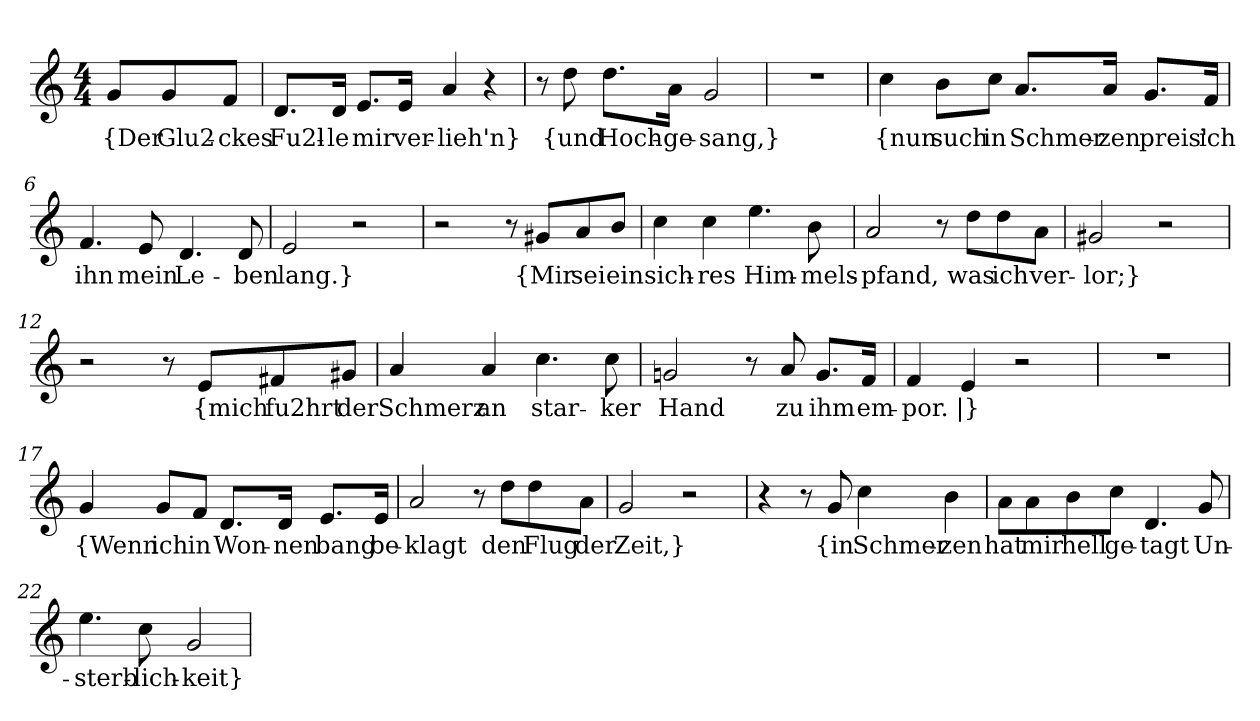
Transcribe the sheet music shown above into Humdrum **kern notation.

**kern	**text
*part1	*part1
*staff1	*staff1
*clefG2	*
*k[]	*
*M4/4	*
=1	=1
!	!LO:LY:b
8g/L	{Der
!	!LO:LY:b
8g/	Glu2-
!	!LO:LY:b
8f/J	ckes
=2	=2
!	!LO:LY:b
8.d/L	Fu2l-
!	!LO:LY:b
16d/Jk	-le
!	!LO:LY:b
8.e/L	mir
!	!LO:LY:b
16e/Jk	ver-
!	!LO:LY:b
4a/	-lieh'n}
4r	.
=3	=3
8r	.
!	!LO:LY:b
8dd\	{und
!	!LO:LY:b
8.dd\L	Hoch-
!	!LO:LY:b
16a\Jk	-ge-
!	!LO:LY:b
2g/	-sang,}
=4	=4
1r	.
!!LO:LB:g=z
=5	=5
!	!LO:LY:b
4cc\	{nun
!	!LO:LY:b
8b\L	such
!	!LO:LY:b
8cc\J	in
!	!LO:LY:b
8.a/L	Schmer-
!	!LO:LY:b
16a/Jk	-zen
!	!LO:LY:b
8.g/L	preis'
!	!LO:LY:b
16f/Jk	ich
=6	=6
!	!LO:LY:b
4.f/	ihn
!	!LO:LY:b
8e/	mein
!	!LO:LY:b
4.d/	Le-
!	!LO:LY:b
8d/	-ben
=7	=7
!	!LO:LY:b
2e/	lang.}
2r	.
=8	=8
2r	.
8r	.
!	!LO:LY:b
8g#X/L	{Mir
!	!LO:LY:b
8a/	sei
!	!LO:LY:b
8b/J	ein
=9	=9
!	!LO:LY:b
4cc\	sich-
!	!LO:LY:b
4cc\	-res
!	!LO:LY:b
4.ee\	Him-
!	!LO:LY:b
8b\	-mels-
!!LO:LB:g=z
=10	=10
!	!LO:LY:b
2a/	-pfand,
8r	.
!	!LO:LY:b
8dd\L	was
!	!LO:LY:b
8dd\	ich
!	!LO:LY:b
8a\J	ver-
=11	=11
!	!LO:LY:b
2g#X/	-lor;}
2r	.
=12	=12
2r	.
8r	.
!	!LO:LY:b
8e/L	{mich
!	!LO:LY:b
8f#X/	fu2hrt
!	!LO:LY:b
8g#X/J	der
=13	=13
!	!LO:LY:b
4a/	Schmerz
!	!LO:LY:b
4a/	an
!	!LO:LY:b
4.cc\	star-
!	!LO:LY:b
8cc\	-ker
=14	=14
!	!LO:LY:b
2gn/	Hand
8r	.
!	!LO:LY:b
8a/	zu
!	!LO:LY:b
8.g/L	ihm
!	!LO:LY:b
16f/Jk	em-
=15	=15
!	!LO:LY:b
4f/	-por.
!	!LO:LY:b
4e/	|}
2r	.
=16	=16
1r	.
!!LO:LB:g=z
=17	=17
!	!LO:LY:b
4g/	{Wenn
!	!LO:LY:b
8g/L	ich
!	!LO:LY:b
8f/J	in
!	!LO:LY:b
8.d/L	Won-
!	!LO:LY:b
16d/Jk	-nen
!	!LO:LY:b
8.e/L	bang
!	!LO:LY:b
16e/Jk	be-
=18	=18
!	!LO:LY:b
2a/	-klagt
8r	.
!	!LO:LY:b
8dd\L	den
!	!LO:LY:b
8dd\	Flug
!	!LO:LY:b
8a\J	der
=19	=19
!	!LO:LY:b
2g/	Zeit,}
2r	.
=20	=20
4r	.
8r	.
!	!LO:LY:b
8g/	{in
!	!LO:LY:b
4cc\	Schmer-
!	!LO:LY:b
4b\	-zen
!!LO:LB:g=z
=21	=21
!	!LO:LY:b
8a\L	hat
!	!LO:LY:b
8a\	mir
!	!LO:LY:b
8b\	hell
!	!LO:LY:b
8cc\J	ge-
!	!LO:LY:b
4.d/	-tagt
!	!LO:LY:b
8g/	Un-
=22	=22
!	!LO:LY:b
4.ee\	-sterb-
!	!LO:LY:b
8cc\	-lich-
!	!LO:LY:b
2g/	-keit}
=	=
*-	*-
